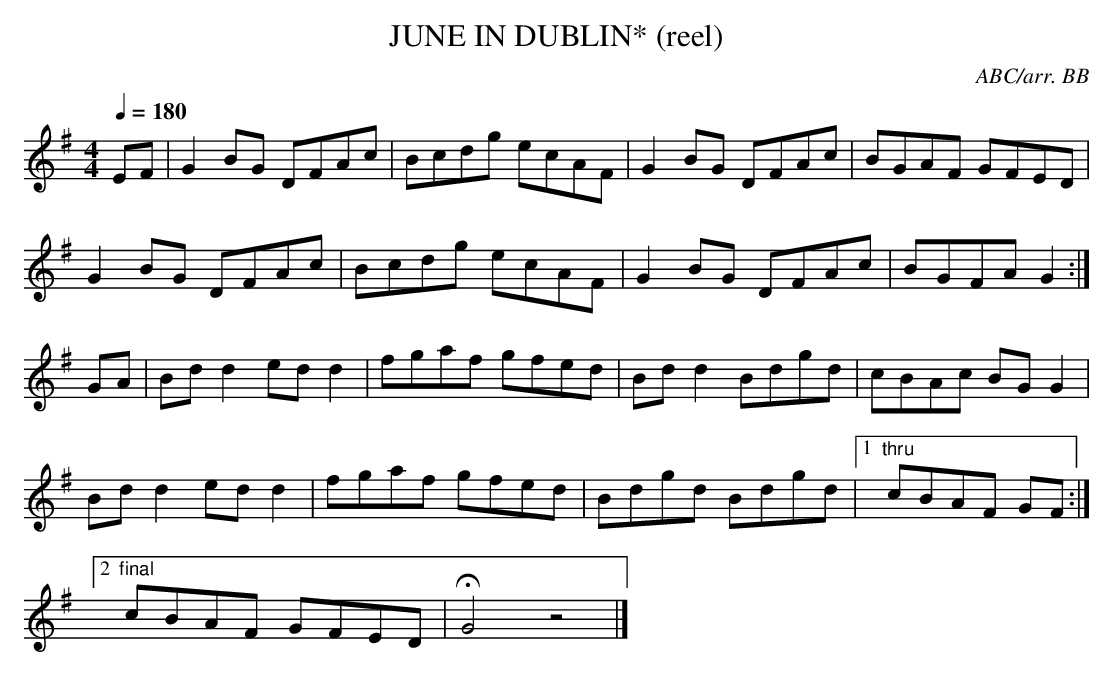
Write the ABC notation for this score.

X:1
T:JUNE IN DUBLIN* (reel)
C:ABC/arr. BB
M:4/4
Q:1/4=180
K:G
EF|G2BG DFAc|Bcdg ecAF|G2BG DFAc|BGAF GFED|
G2BG DFAc|Bcdg ecAF|G2BG DFAc|BGFA G2 :|
GA|Bdd2 edd2|fgaf gfed|Bdd2 Bdgd|cBAc BGG2|
Bdd2 edd2|fgaf gfed|Bdgd Bdgd|1 "thru"cBAF GF:|
[2 "final"cBAF GFED|HG4z4|]
